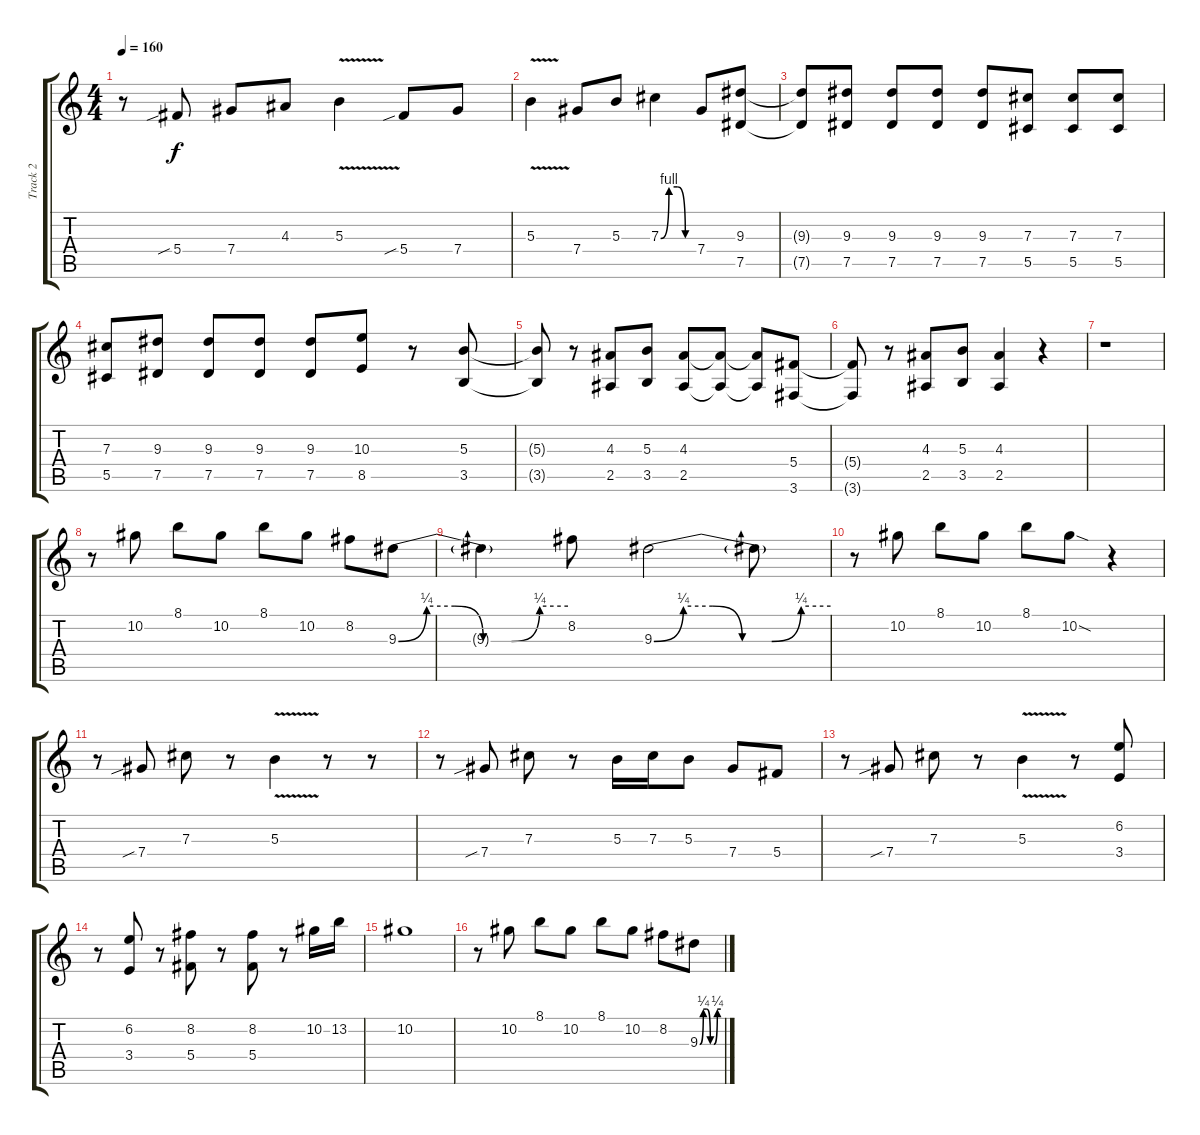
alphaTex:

\track ("Track 2" "Track 2") {instrument overdrivenguitar}
\staff {score tabs}
\tuning (Eb4 Bb3 Gb3 Db3 Ab2 Eb2) {hide}
\ts (4 4)
\tempo 160
\clef g2
\ks c
r.8{dy f} 5.4{sib}.8 7.4.8 4.3.8 5.3{v}.4 5.4{sib}.8 7.4.8 |
5.3{v}.4 7.4.8 5.3.8 7.3{be (custom 0 0 15 4 30 4 45 0 60 0)}.4 7.4.8 (9.3 7.5).8 |
(9.3{t} 7.5{t}).8 (9.3 7.5).8 (9.3 7.5).8 (9.3 7.5).8 (9.3 7.5).8 (7.3 5.5).8 (7.3 5.5).8 (7.3 5.5).8 |
(7.3 5.5).8 (9.3 7.5).8 (9.3 7.5).8 (9.3 7.5).8 (9.3 7.5).8 (10.3 8.5).8 r.8 (5.3 3.5).8 |
(5.3{t} 3.5{t}).8 r.8 (4.3 2.5).8 (5.3 3.5).8 (4.3 2.5).8 (4.3{t} 2.5{t}).8 (4.3{t} 2.5{t}).8 (5.4 3.6).8 |
(5.4{t} 3.6{t}).8 r.8 (4.3 2.5).8 (5.3 3.5).8 (4.3 2.5).4 r.4 |
r.1 |
r.8 10.2.8 8.1.8 10.2.8 8.1.8 10.2.8 8.2.8 9.3{be (custom 0 0 10 1 20 1 30 0 40 0 50 1 60 1)}.8 |
9.3{t}.4 8.2.8 9.3{be (custom 0 0 10 1 20 1 30 0 40 0 50 1 60 1)}.2 9.3{t}.8 |
r.8 10.2.8 8.1.8 10.2.8 8.1.8 10.2{sod}.8 r.4 |
r.8 7.4{sib}.8 7.3.8 r.8 5.3{v}.4 r.8 r.8 |
r.8 7.4{sib}.8 7.3.8 r.8 5.3.16 7.3.16 5.3.8 7.4.8 5.4.8 |
r.8 7.4{sib}.8 7.3.8 r.8 5.3{v}.4 r.8 (6.2 3.4).8 |
r.8 (6.2 3.4).8 r.8 (8.2 5.4).8 r.8 (8.2 5.4).8 r.8 10.2.16 13.2.16 |
10.2.1 |
r.8 10.2.8 8.1.8 10.2.8 8.1.8 10.2.8 8.2.8 9.3{be (custom 0 0 10 1 20 1 30 0 40 0 50 1 60 1)}.8
